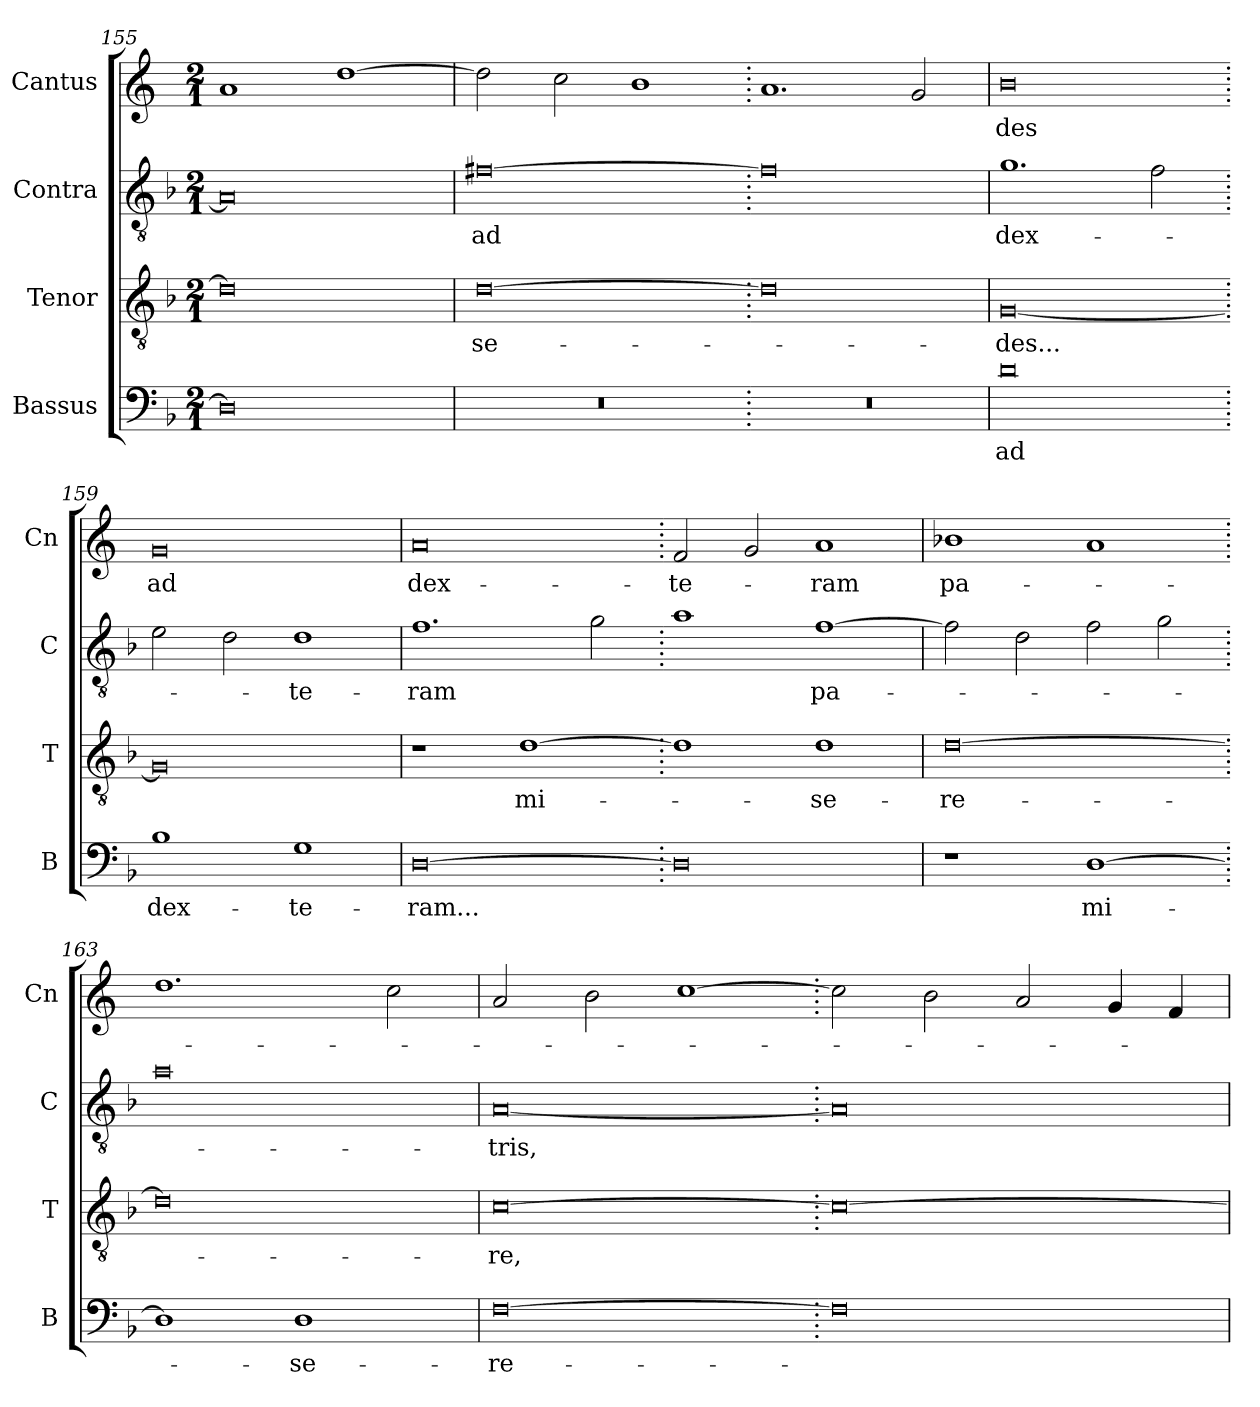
**kern	**text	**kern	**text	**kern	**text	**kern	**text
*part4	*part4	*part3	*part3	*part2	*part2	*part1	*part1
*staff4	*staff4	*staff3	*staff3	*staff2	*staff2	*staff1	*staff1
*I"Bassus	*	*I"Tenor	*	*I"Contra	*	*I"Cantus	*
*I'B	*	*I'T	*	*I'C	*	*I'Cn	*
*clefF4	*	*clefGv2	*	*clefGv2	*	*clefG2	*
*k[b-]	*	*k[b-]	*	*k[b-]	*	*k[]	*
*M2/1	*	*M2/1	*	*M2/1	*	*M2/1	*
=155	=155	=155	=155	=155	=155	=155	=155
0D]	.	0d]	.	0A]	.	1a	.
.	.	.	.	.	.	[1dd	.
=156	=156	=156	=156	=156	=156	=156	=156
0r	.	[0d	se-	[0f#X	ad	2dd\]	.
.	.	.	.	.	.	2cc\	.
.	.	.	.	.	.	1b	.
=157.	=157.	=157.	=157.	=157.	=157.	=157.	=157.
0r	.	0d]	.	0f#]	.	1.a	.
.	.	.	.	.	.	2g/	.
=158	=158	=158	=158	=158	=158	=158	=158
0d	ad	[0G	-des...	1.g	dex-	0b	-des
.	.	.	.	2f\	.	.	.
=159.	=159.	=159.	=159.	=159.	=159.	=159.	=159.
1B-	dex-	0G]	.	2e\	.	0g	ad
.	.	.	.	2d\	.	.	.
1G	-te-	.	.	1d	-te-	.	.
=160	=160	=160	=160	=160	=160	=160	=160
[0D	-ram...	1r	.	1.f	-ram	0a	dex-
.	.	[1d	mi-	.	.	.	.
.	.	.	.	2g\	.	.	.
=161.	=161.	=161.	=161.	=161.	=161.	=161.	=161.
0D]	.	1d]	.	1a	.	2f/	-te-
.	.	.	.	.	.	2g/	.
.	.	1d	-se-	[1f	pa-	1a	-ram
=162	=162	=162	=162	=162	=162	=162	=162
1r	.	[0d	-re-	2f\]	.	1b-X	pa-
.	.	.	.	2d\	.	.	.
[1D	mi-	.	.	2f\	.	1a	.
.	.	.	.	2g\	.	.	.
=163.	=163.	=163.	=163.	=163.	=163.	=163.	=163.
1D]	.	0d]	.	0a	.	1.dd	.
1D	-se-	.	.	.	.	.	.
.	.	.	.	.	.	2cc\	.
=164	=164	=164	=164	=164	=164	=164	=164
[0F	-re-	[0c	-re,	[0A	-tris,	2a/	.
.	.	.	.	.	.	2b\	.
.	.	.	.	.	.	[1cc	.
=165.	=165.	=165.	=165.	=165.	=165.	=165.	=165.
0F]	.	0c_	.	0A]	.	2cc\]	.
.	.	.	.	.	.	2b\	.
.	.	.	.	.	.	2a/	.
.	.	.	.	.	.	4g/	.
.	.	.	.	.	.	4f/	.
=	=	=	=	=	=	=	=
*-	*-	*-	*-	*-	*-	*-	*-
